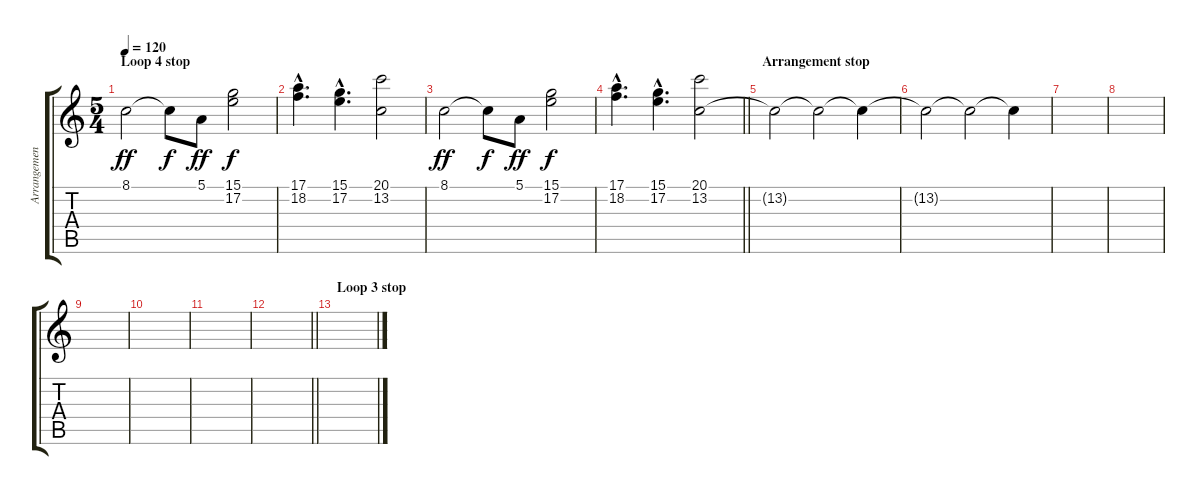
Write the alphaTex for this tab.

\track ("Arrangement" "Arrangemen") {instrument sopranosax}
\staff {score tabs}
\tuning (E4 B3 G3 D3 A2 E2) {hide}
\ts (5 4)
\section ("" "Loop 4 stop")
\tempo 120
\clef g2
\ks c
8.1.2{dy ff} 8.1{t}.8{dy f} 5.1.8{dy ff} (15.1 17.2).2{dy f} |
(17.1{hac} 18.2{hac}).4{d} (15.1{hac} 17.2{hac}).4{d} (20.1 13.2).2 |
8.1.2{dy ff} 8.1{t}.8{dy f} 5.1.8{dy ff} (15.1 17.2).2{dy f} |
\barLineRight lightlight
(17.1{hac} 18.2{hac}).4{d} (15.1{hac} 17.2{hac}).4{d} (20.1 13.2).2 |
\section ("" "Arrangement stop")
13.2{t}.2 13.2{t}.2 13.2{t}.4 |
13.2{t}.2{volume 7} 13.2{t}.2{volume 7} 13.2{t}.4{volume 3} |
|
|
|
|
|
\barLineRight lightlight
|
\section ("" "Loop 3 stop")
